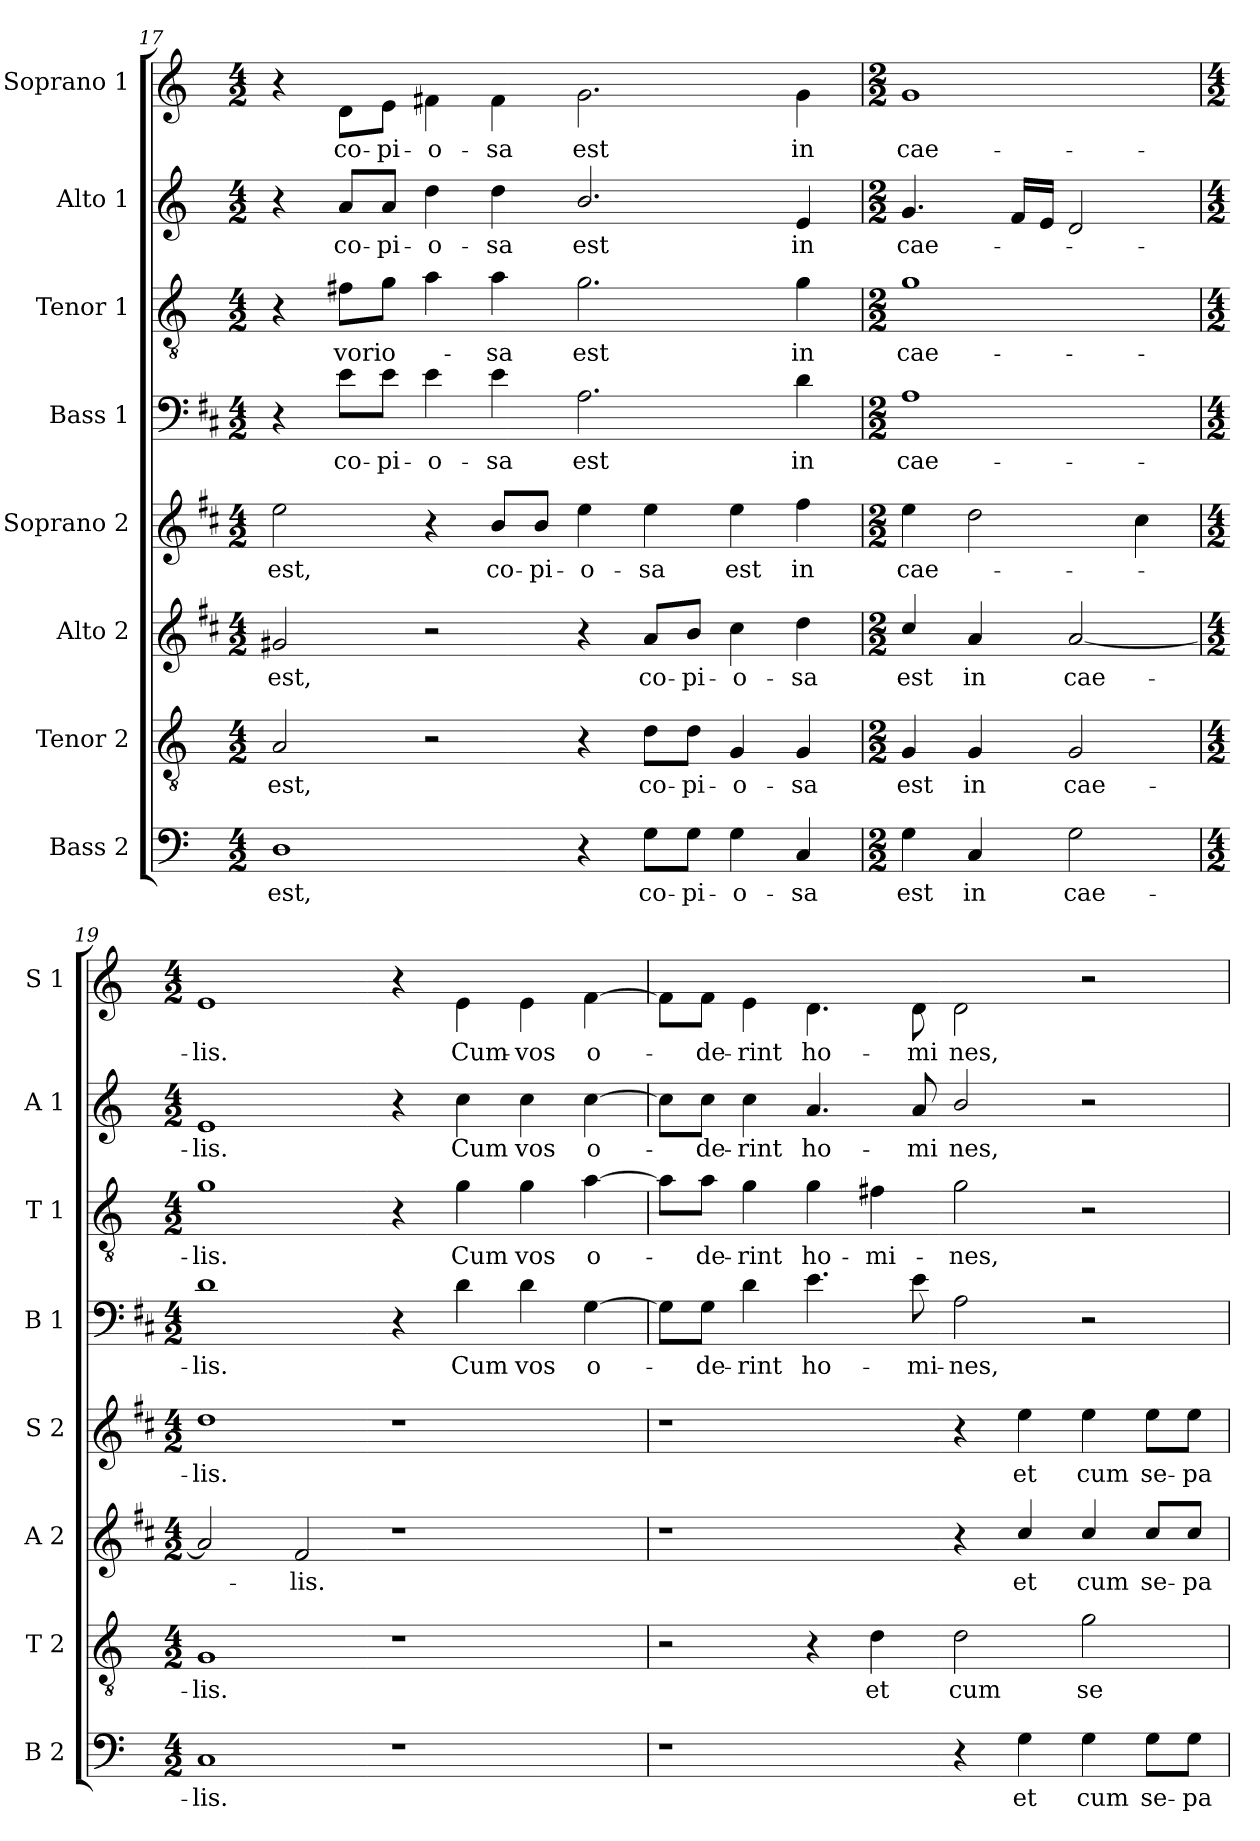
**kern	**text	**kern	**text	**kern	**text	**kern	**text	**kern	**text	**kern	**text	**kern	**text	**kern	**text
*part8	*part8	*part7	*part7	*part6	*part6	*part5	*part5	*part4	*part4	*part3	*part3	*part2	*part2	*part1	*part1
*staff8	*staff8	*staff7	*staff7	*staff6	*staff6	*staff5	*staff5	*staff4	*staff4	*staff3	*staff3	*staff2	*staff2	*staff1	*staff1
*I"Bass 2	*	*I"Tenor 2	*	*I"Alto 2	*	*I"Soprano 2	*	*I"Bass 1	*	*I"Tenor 1	*	*I"Alto 1	*	*I"Soprano 1	*
*I'B 2	*	*I'T 2	*	*I'A 2	*	*I'S 2	*	*I'B 1	*	*I'T 1	*	*I'A 1	*	*I'S 1	*
!!LO:PB:g=z
*clefF4	*	*clefGv2	*	*clefG2	*	*clefG2	*	*clefF4	*	*clefGv2	*	*clefG2	*	*clefG2	*
*	*	*	*	*ITrd1c2	*	*ITrd1c2	*	*ITrd1c2	*	*	*	*	*	*ITrd-7c-12	*
*k[]	*	*k[]	*	*k[]	*	*k[]	*	*k[]	*	*k[]	*	*k[]	*	*k[]	*
*C:	*	*C:	*	*C:	*	*C:	*	*C:	*	*C:	*	*C:	*	*C:	*
*M4/2	*	*M4/2	*	*M4/2	*	*M4/2	*	*M4/2	*	*M4/2	*	*M4/2	*	*M4/2	*
=17	=17	=17	=17	=17	=17	=17	=17	=17	=17	=17	=17	=17	=17	=17	=17
1D	est,	2A/	est,	2f#X/	est,	2dd\	est,	4r	.	4r	.	4r	.	4r	.
.	.	.	.	.	.	.	.	8d\L	co-	8f#X\L	vo­ri­o-	8a/L	co-	8dd\L	co-
.	.	.	.	.	.	.	.	8d\J	-pi-	8g\J	.	8a/J	-pi-	8ee\J	-pi-
.	.	2r	.	2r	.	4r	.	4d\	-o-	4a\	.	4dd\	-o-	4ff#X\	-o-
.	.	.	.	.	.	8a/L	co-	4d\	-sa	4a\	-sa	4dd\	-sa	4ff#\	-sa
.	.	.	.	.	.	8a/J	-pi-	.	.	.	.	.	.	.	.
4r	.	4r	.	4r	.	4dd\	-o-	2.G\	est	2.g\	est	2.b/	est	2.gg\	est
8G\L	co-	8d\L	co-	8g/L	co-	4dd\	-sa	.	.	.	.	.	.	.	.
8G\J	-pi-	8d\J	-pi-	8a/J	-pi-	.	.	.	.	.	.	.	.	.	.
4G\	-o-	4G/	-o-	4b\	-o-	4dd\	est	.	.	.	.	.	.	.	.
4C/	-sa	4G/	-sa	4cc\	-sa	4ee\	in	4c\	in	4g\	in	4e/	in	4gg\	in
=18	=18	=18	=18	=18	=18	=18	=18	=18	=18	=18	=18	=18	=18	=18	=18
*M2/2	*	*M2/2	*	*M2/2	*	*M2/2	*	*M2/2	*	*M2/2	*	*M2/2	*	*M2/2	*
4G\	est	4G/	est	4b/	est	4dd\	cae-	1G	cae-	1g	cae-	4.g/	cae-	1gg	cae-
4C/	in	4G/	in	4g/	in	2cc\	.	.	.	.	.	.	.	.	.
.	.	.	.	.	.	.	.	.	.	.	.	16f/LL	.	.	.
.	.	.	.	.	.	.	.	.	.	.	.	16e/JJ	.	.	.
2G\	cae-	2G/	cae-	[2g/	cae-	.	.	.	.	.	.	2d/	.	.	.
.	.	.	.	.	.	4b\	.	.	.	.	.	.	.	.	.
=19	=19	=19	=19	=19	=19	=19	=19	=19	=19	=19	=19	=19	=19	=19	=19
*M4/2	*	*M4/2	*	*M4/2	*	*M4/2	*	*M4/2	*	*M4/2	*	*M4/2	*	*M4/2	*
1C	-lis.	1G	-lis.	2g/]	.	1cc	-lis.	1c	-lis.	1g	-lis.	1e	-lis.	1ee	-lis.
.	.	.	.	2e/	-lis.	.	.	.	.	.	.	.	.	.	.
1r	.	1r	.	1r	.	1r	.	4r	.	4r	.	4r	.	4r	.
.	.	.	.	.	.	.	.	4c\	Cum	4g\	Cum	4cc\	Cum	4ee\	Cum-
.	.	.	.	.	.	.	.	4c\	vos	4g\	vos	4cc\	vos	4ee\	-vos
.	.	.	.	.	.	.	.	[>4F\	o-	[>4a\	o-	[>4cc\	o-	[>4ff\	o-
=20	=20	=20	=20	=20	=20	=20	=20	=20	=20	=20	=20	=20	=20	=20	=20
1r	.	2r	.	1r	.	1r	.	8F\L]	.	8a\L]	.	8cc\L]	.	8ff\L]	.
.	.	.	.	.	.	.	.	8F\J	-de-	8a\J	-de-	8cc\J	-de-	8ff\J	-de-
.	.	.	.	.	.	.	.	4c\	-rint	4g\	-rint	4cc\	-rint	4ee\	-rint
.	.	4r	.	.	.	.	.	4.d\	ho-	4g\	ho-	4.a/	ho-	4.dd\	ho-
.	.	4d\	et	.	.	.	.	.	.	4f#X\	-mi-	.	.	.	.
.	.	.	.	.	.	.	.	8d\	-mi-	.	.	8a/	-mi	8dd\	-mi
4r	.	2d\	cum	4r	.	4r	.	2G\	-nes,	2g\	-nes,	2b/	­nes,	2dd\	­nes,
4G\	et	.	.	4b/	et	4dd\	et	.	.	.	.	.	.	.	.
4G\	cum	2g\	se-	4b/	cum	4dd\	cum	2r	.	2r	.	2r	.	2r	.
8G\L	se-	.	.	8b/L	se-	8dd\L	se-	.	.	.	.	.	.	.	.
8G\J	-pa-	.	.	8b/J	-pa-	8dd\J	-pa-	.	.	.	.	.	.	.	.
=	=	=	=	=	=	=	=	=	=	=	=	=	=	=	=
*-	*-	*-	*-	*-	*-	*-	*-	*-	*-	*-	*-	*-	*-	*-	*-
